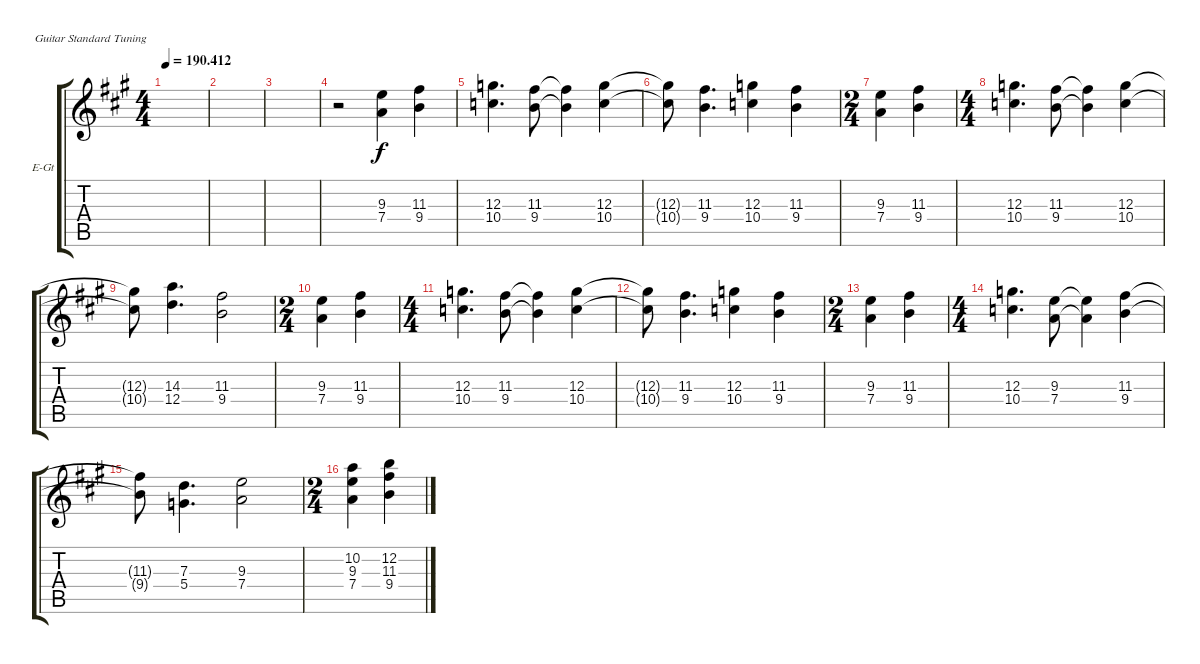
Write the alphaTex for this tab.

\defaultSystemsLayout 4
\bracketExtendMode groupsimilarinstruments
\firstSystemTrackNameOrientation horizontal
\otherSystemsTrackNameOrientation horizontal
\track ("Gtr. 4 (elec.)" "E-Gt") {instrument distortionguitar}
\staff {score tabs}
\tuning (E4 B3 G3 D3 A2 E2)
\ts (4 4)
\tempo
190.412
\accidentals auto
\clef g2
\ottava regular
\simile none
\ks a
|
|
|
r.2 (9.3 7.4).4 (9.4 11.3).4 |
(12.3 10.4).4{d} (9.4 11.3).8 (11.3{t} 9.4{t}).4 (10.4 12.3).4 |
(12.3{t} 10.4{t}).8 (9.4 11.3).4{d} (12.3 10.4).4 (9.4 11.3).4 |
\ts (2 4)
(9.3 7.4).4 (9.4 11.3).4 |
\ts (4 4)
(12.3 10.4).4{d} (9.4 11.3).8 (11.3{t} 9.4{t}).4 (10.4 12.3).4 |
(12.3{t} 10.4{t}).8 (12.4 14.3).4{d} (11.3 9.4).2 |
\ts (2 4)
(7.4 9.3).4 (9.4 11.3).4 |
\ts (4 4)
(12.3 10.4).4{d} (9.4 11.3).8 (11.3{t} 9.4{t}).4 (10.4 12.3).4 |
(12.3{t} 10.4{t}).8 (9.4 11.3).4{d} (12.3 10.4).4 (9.4 11.3).4 |
\ts (2 4)
(9.3 7.4).4 (9.4 11.3).4 |
\ts (4 4)
(12.3 10.4).4{d} (7.4 9.3).8 (9.3{t} 7.4{t}).4 (9.4 11.3).4 |
(11.3{t} 9.4{t}).8 (5.4 7.3).4{d} (9.3 7.4).2 |
\ts (2 4)
(7.4 9.3 10.2).4 (12.2 11.3 9.4).4
